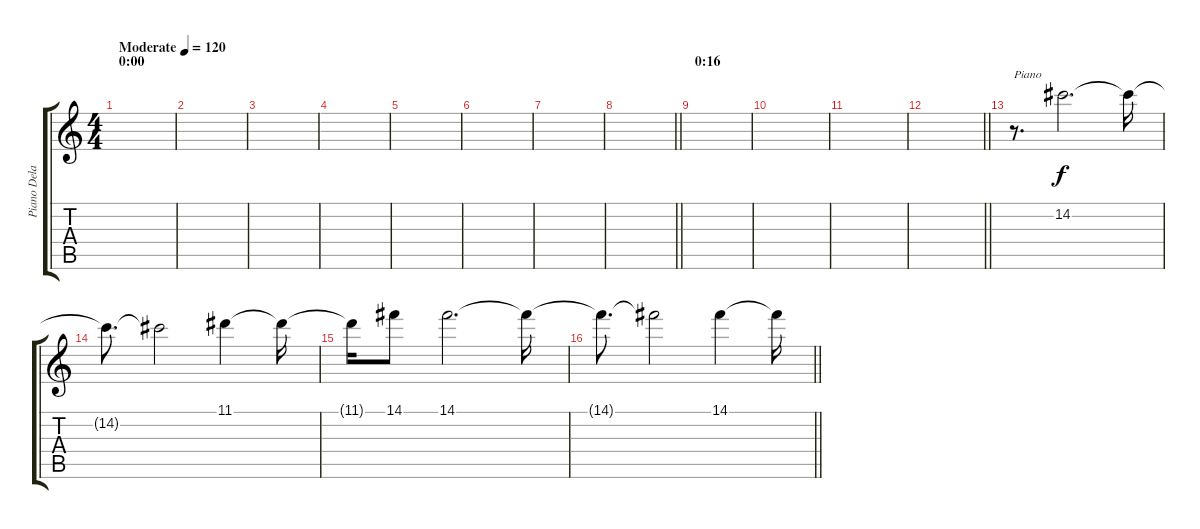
\track ("Piano Delay" "Piano Dela") {instrument acousticgrandpiano}
\staff {score tabs}
\tuning (E5 B4 G4 D4 A3 E3) {hide}
\ts (4 4)
\section ("" "0:00")
\tempo (120 "Moderate")
\clef g2
\ks c
|
|
|
|
|
|
|
\barLineRight lightlight
|
\section ("" "0:16")
|
|
|
\barLineRight lightlight
|
r.8{d txt "Piano" instrument acousticgrandpiano} 14.2.2{d} 14.2{t}.16 |
14.2{t}.8{d} 14.2{t}.2 11.1.4 11.1{t}.16 |
11.1{t}.16 14.1.8 14.1.2{d} 14.1{t}.16 |
\barLineRight lightlight
14.1{t}.8{d} 14.1{t}.2 14.1.4 14.1{t}.16
